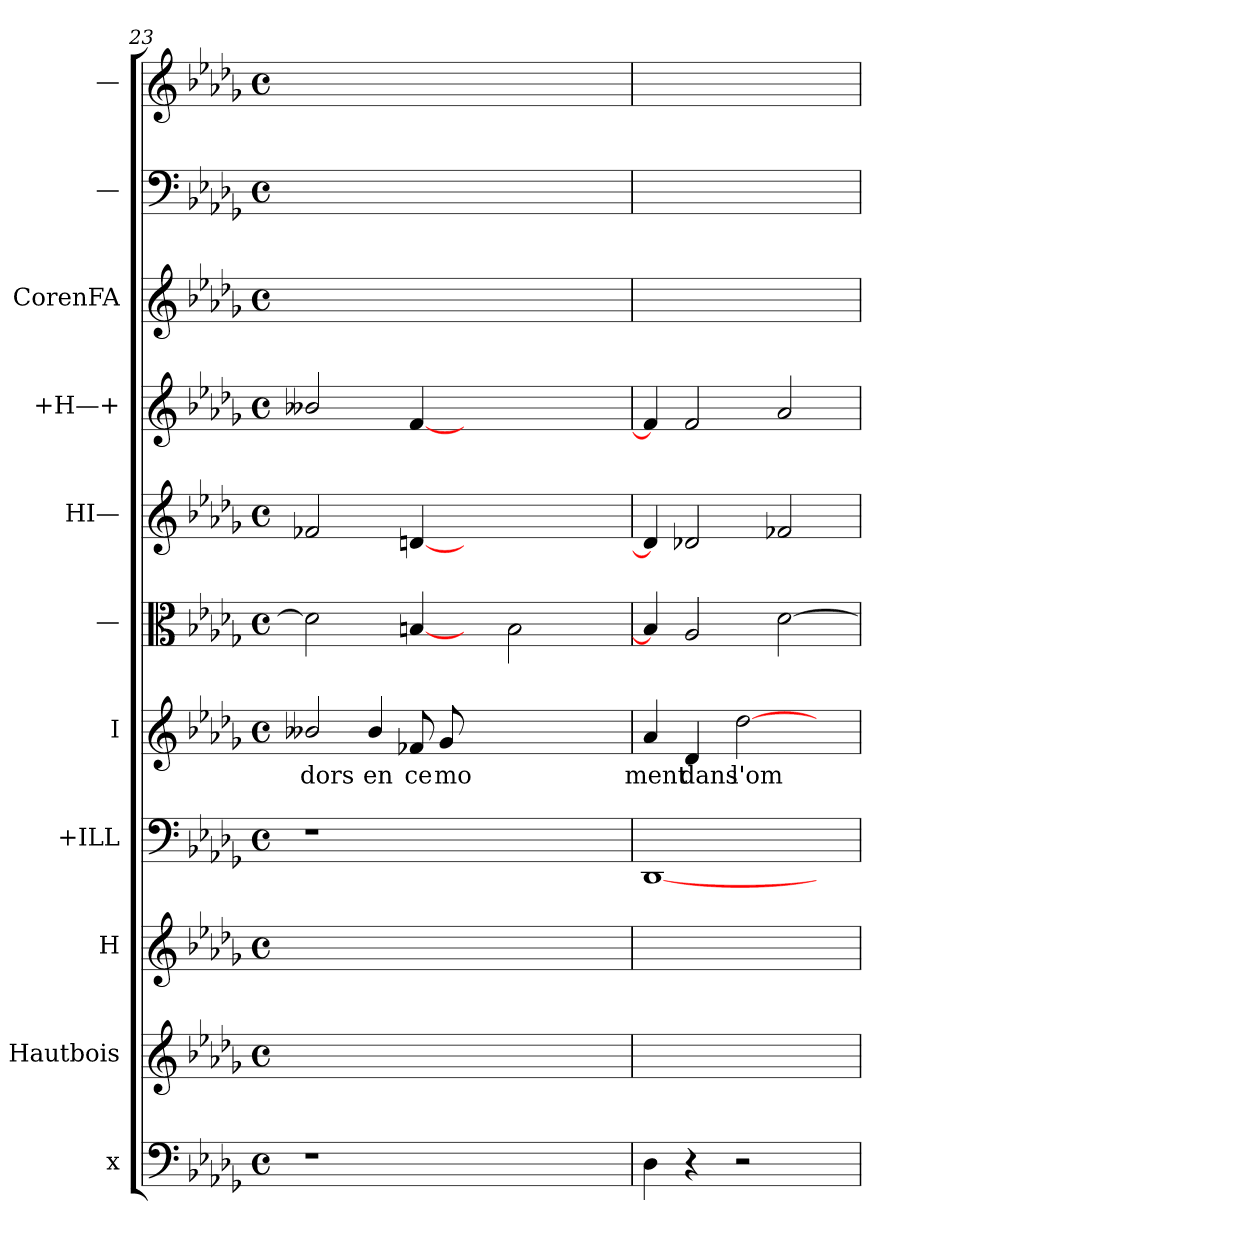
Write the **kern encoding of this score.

**kern	**kern	**kern	**kern	**kern	**text	**kern	**kern	**kern	**kern	**kern	**kern
*part11	*part10	*part9	*part8	*part7	*part7	*part6	*part5	*part4	*part3	*part2	*part1
*staff11	*staff10	*staff9	*staff8	*staff7	*staff7	*staff6	*staff5	*staff4	*staff3	*staff2	*staff1
*I"x	*I"Hautbois	*I"H	*I"+ILL	*I"I	*	*I"—	*I"HI—	*I"+H—+	*I"CorenFA	*I"—	*I"—
*clefF4	*clefG2	*clefG2	*clefF4	*clefG2	*	*clefC3	*clefG2	*clefG2	*clefG2	*clefF4	*clefG2
*k[b-e-a-d-g-]	*k[b-e-a-d-g-]	*k[b-e-a-d-g-]	*k[b-e-a-d-g-]	*k[b-e-a-d-g-]	*	*k[b-e-a-d-g-]	*k[b-e-a-d-g-]	*k[b-e-a-d-g-]	*k[b-e-a-d-g-]	*k[b-e-a-d-g-]	*k[b-e-a-d-g-]
*M4/4	*M4/4	*M4/4	*M4/4	*M4/4	*	*M4/4	*M4/4	*M4/4	*M4/4	*M4/4	*M4/4
*met(c)	*met(c)	*met(c)	*met(c)	*met(c)	*	*met(c)	*met(c)	*met(c)	*met(c)	*met(c)	*met(c)
=23	=23	=23	=23	=23	=23	=23	=23	=23	=23	=23	=23
*	*	*	*	*	*	*^	*	*	*	*	*
1r	1ryy	1ryy	1r	2b--Xi/	dors	2d-i\]	2ryy	2f-Xi/	2b--Xi/	1ryy	1ryy	1ryy
.	.	.	.	4b--i/	en	4ryy	2ryy	4ryy	4ryy	.	.	.
.	.	.	.	8f-Xi/	ce	[4Bj/	.	[4dj/	[4fj/	.	.	.
.	.	.	.	8g-i/	mo	.	.	.	.	.	.	.
1ryy	1ryy	1ryy	1ryy	1ryy	.	4ryy	4ryy	4ryy	4ryy	1ryy	1ryy	1ryy
.	.	.	.	.	.	4ryy	2BZ\	4ryy	4ryy	.	.	.
.	.	.	.	.	.	2ryy	.	2ryy	2ryy	.	.	.
.	.	.	.	.	.	.	4ryy	.	.	.	.	.
*	*	*	*	*	*	*v	*v	*	*	*	*	*
!!LO:LB:g=z
=24	=24	=24	=24	=24	=24	=24	=24	=24	=24	=24	=24
4D-i\	1ryy	1ryy	[1DD-i/	4a-i/	ment	4Bj/]	4dj/]	4fj/]	1ryy	1ryy	1ryy
4r	.	.	.	4d-i/	dans	2A-i/	2d-i/	2fi/	.	.	.
2r	.	.	.	[2dd-i\	l'om	.	.	.	.	.	.
.	.	.	.	.	.	[2d-i\	2f-Xi/	2a-i/	.	.	.
4ryy	4ryy	4ryy	4ryy	4ryy	.	.	.	.	4ryy	4ryy	4ryy
=	=	=	=	=	=	=	=	=	=	=	=
*-	*-	*-	*-	*-	*-	*-	*-	*-	*-	*-	*-
